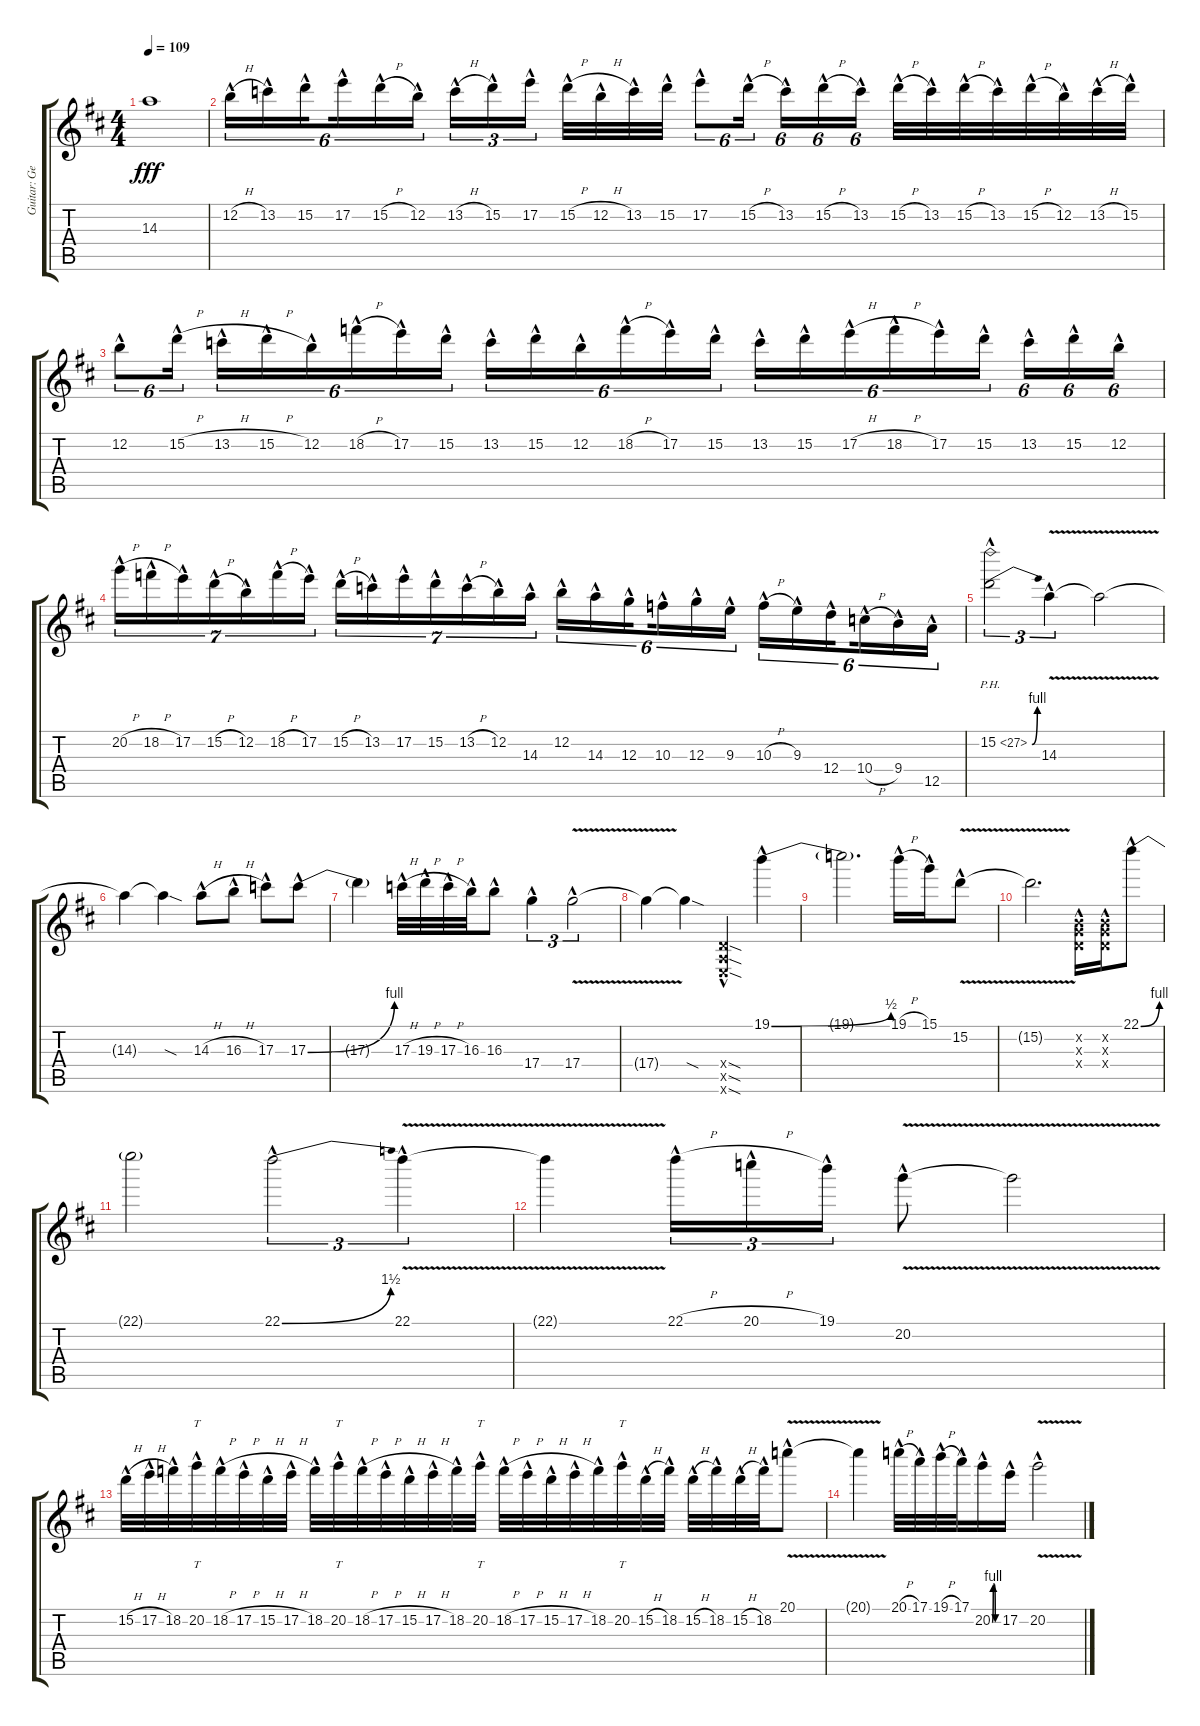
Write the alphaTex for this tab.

\track ("Guitar: George" "Guitar: Ge") {instrument overdrivenguitar}
\staff {score tabs}
\tuning (E4 B3 G3 D3 A2 E2) {hide}
\ts (4 4)
\tempo 109
\clef g2
\ks d
14.3{t}.1{dy fff} |
12.2{h hac}.16{tu (6 4)} 13.2{hac}.16{tu (6 4)} 15.2{hac}.16{tu (6 4) beam splitsecondary} 17.2{hac}.16{tu (6 4)} 15.2{h hac}.16{tu (6 4)} 12.2{hac}.16{tu (6 4)} 13.2{h hac}.16{tu (3 2)} 15.2{hac}.16{tu (3 2)} 17.2{hac}.16{tu (3 2) beam splitsecondary} 15.2{h hac}.32 12.2{h hac}.32 13.2{hac}.32 15.2{hac}.32 17.2{hac}.8{tu (6 4)} 15.2{h hac}.16{tu (6 4) beam splitsecondary} 13.2{hac}.16{tu (6 4)} 15.2{h hac}.16{tu (6 4)} 13.2{hac}.16{tu (6 4)} 15.2{h hac}.32 13.2{hac}.32 15.2{h hac}.32 13.2{hac}.32 15.2{h hac}.32 12.2{hac}.32 13.2{h hac}.32 15.2{hac}.32 |
12.2{hac}.8{tu (6 4)} 15.2{h hac}.16{tu (6 4) beam splitsecondary} 13.2{h hac}.16{tu (6 4)} 15.2{h hac}.16{tu (6 4)} 12.2{hac}.16{tu (6 4)} 18.2{h hac}.16{tu (6 4)} 17.2{hac}.16{tu (6 4)} 15.2{hac}.16{tu (6 4) beam splitsecondary} 13.2{hac}.16{tu (6 4)} 15.2{hac}.16{tu (6 4)} 12.2{hac}.16{tu (6 4)} 18.2{h hac}.16{tu (6 4)} 17.2{hac}.16{tu (6 4)} 15.2{hac}.16{tu (6 4) beam splitsecondary} 13.2{hac}.16{tu (6 4)} 15.2{hac}.16{tu (6 4)} 17.2{h hac}.16{tu (6 4)} 18.2{h hac}.16{tu (6 4)} 17.2{hac}.16{tu (6 4)} 15.2{hac}.16{tu (6 4) beam splitsecondary} 13.2{hac}.16{tu (6 4)} 15.2{hac}.16{tu (6 4)} 12.2{hac}.16{tu (6 4)} |
20.2{h hac}.16{tu (7 4)} 18.2{h hac}.16{tu (7 4)} 17.2{hac}.16{tu (7 4)} 15.2{h hac}.16{tu (7 4)} 12.2{hac}.16{tu (7 4)} 18.2{h hac}.16{tu (7 4)} 17.2{hac}.16{tu (7 4)} 15.2{h hac}.16{tu (7 4)} 13.2{hac}.16{tu (7 4)} 17.2{hac}.16{tu (7 4)} 15.2{hac}.16{tu (7 4)} 13.2{h hac}.16{tu (7 4)} 12.2{hac}.16{tu (7 4)} 14.3{hac}.16{tu (7 4)} 12.2{hac}.16{tu (6 4)} 14.3{hac}.16{tu (6 4)} 12.3{hac}.16{tu (6 4) beam splitsecondary} 10.3{hac}.16{tu (6 4)} 12.3{hac}.16{tu (6 4)} 9.3{hac}.16{tu (6 4)} 10.3{h hac}.16{tu (6 4)} 9.3{hac}.16{tu (6 4)} 12.4{hac}.16{tu (6 4) beam splitsecondary} 10.4{h hac}.16{tu (6 4)} 9.4{hac}.16{tu (6 4)} 12.5{hac}.16{tu (6 4)} |
15.2{be (bend 0 0 60 4) ph 12 hac}.2{tu (3 2)} 14.3{v hac}.4{tu (3 2)} 14.3{t}.2 |
14.3{t}.4 14.3{sod t}.4 14.3{h hac}.8 16.3{h hac}.8 17.3{hac}.8 17.3{be (bend 0 0 60 4) hac}.8 |
17.3{t}.4 17.3{h hac}.32 19.3{h hac}.32 17.3{h hac}.32 16.3{hac}.32 16.3{hac}.8 17.4{hac}.4{tu (3 2)} 17.4{v hac}.2{tu (3 2)} |
17.4{t}.4 17.4{sod t}.4 (0.4{sod hac x} 0.5{sod hac x} 0.6{sod hac x}).4 19.1{be (bend 0 0 60 2) hac}.4 |
19.1{t}.2{d} 19.1{h hac}.16 15.1{hac}.16 15.2{v hac}.8 |
15.2{t}.2{d} (0.2{hac x} 0.3{hac x} 0.4{hac x}).16 (0.2{hac x} 0.3{hac x} 0.4{hac x}).16 22.1{be (bend 0 0 60 4) hac}.8 |
22.1{t}.2 22.1{be (bend 0 0 60 6) hac}.2{tu (3 2)} 22.1{v hac}.4{tu (3 2)} |
22.1{t}.4 22.1{h hac}.16{tu (3 2)} 20.1{h hac}.16{tu (3 2)} 19.1{hac}.16{tu (3 2)} 20.2{v hac}.8 20.2{t}.2 |
15.2{h hac}.32 17.2{h hac}.32 18.2{hac}.32 20.2{hac}.32{tt} 18.2{h hac}.32 17.2{h hac}.32 15.2{h hac}.32 17.2{h hac}.32 18.2{hac}.32 20.2{hac}.32{tt} 18.2{h hac}.32 17.2{h hac}.32 15.2{h hac}.32 17.2{h hac}.32 18.2{hac}.32 20.2{hac}.32{tt} 18.2{h hac}.32 17.2{h hac}.32 15.2{h hac}.32 17.2{h hac}.32 18.2{hac}.32 20.2{hac}.32{tt} 15.2{h hac}.32 18.2{hac}.32 15.2{h hac}.32 18.2{hac}.32 15.2{h hac}.32 18.2{hac}.32 20.1{v hac}.8 |
20.1{t}.4 20.1{h hac}.32 17.1{hac}.32 19.1{h hac}.32 17.1{hac}.32 20.2{be (custom 0 0 10 4 20 4 30 0 60 0) hac}.16 17.2{hac}.16 20.2{v hac}.2
